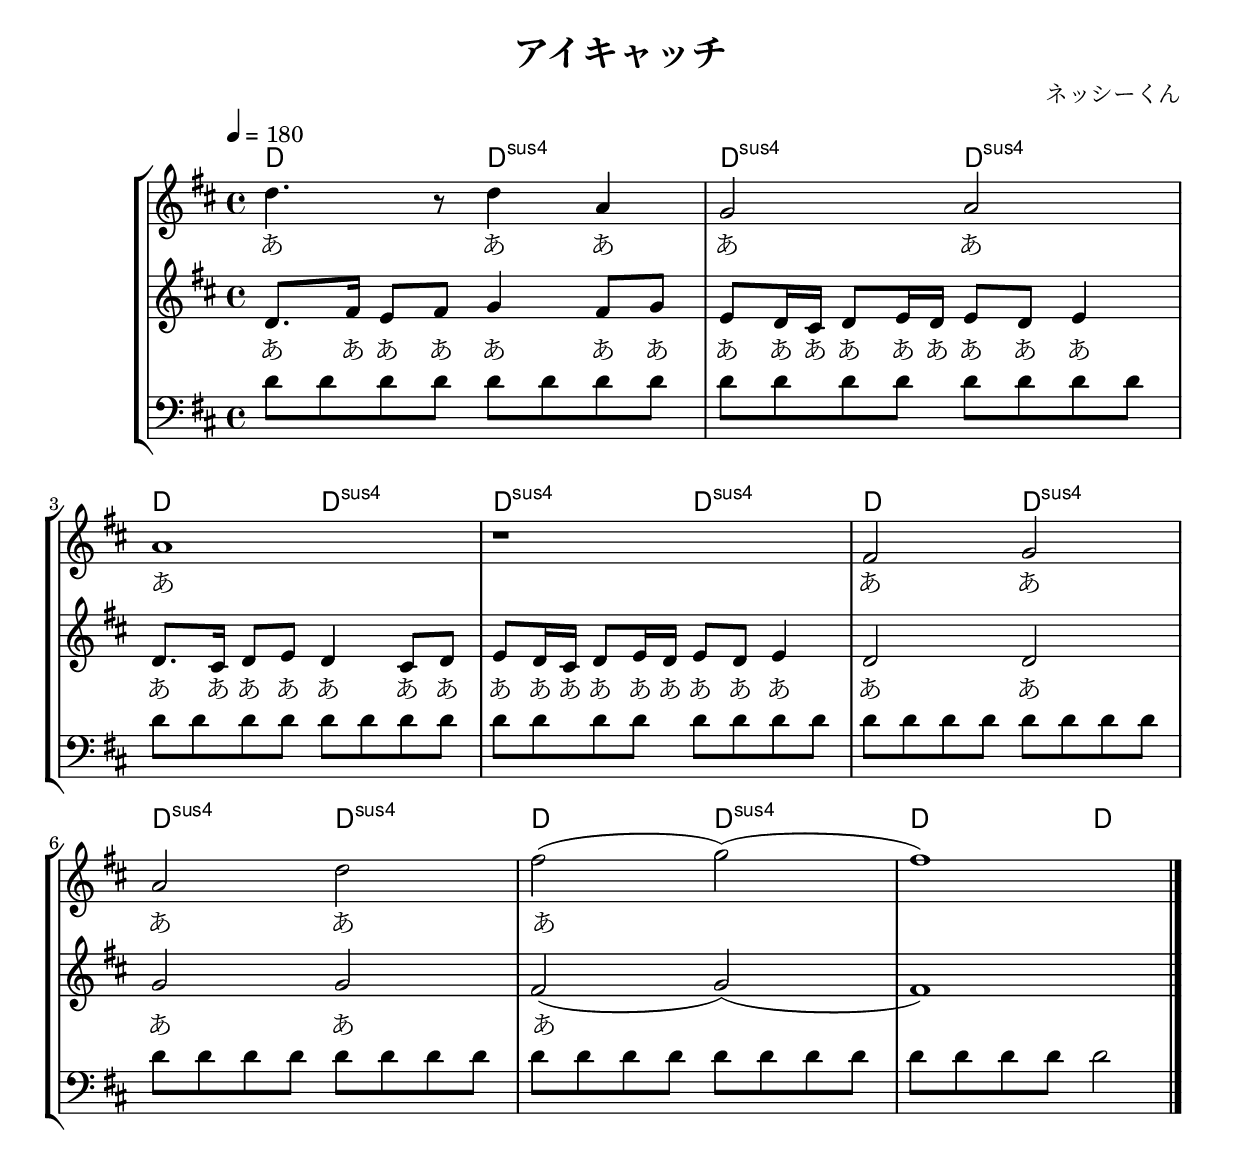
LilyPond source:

\version "2.12.1"

\header {
	title = \markup {アイキャッチ}
	composer = \markup \center-column {ネッシーくん}
}

harmony = \chordmode {
	d2 d:sus4 d:sus4 d:sus4 d d:sus4 d:sus4 d:sus4 d d:sus4 d:sus4 d:sus4 d d:sus4 d d 
}

melody = {
	\set Staff.midiInstrument = #"Brass Section"
		\key d \major
	\tempo 4 = 180
d''4.  r8  d''4  a'4 
	g'2  a'2 
	a'1 
	r1 
	fis'2  g'2 
	a'2  d''2 
	fis''2  (g''2) 
	(fis''1)
}

words = \lyricmode {
	あ  あ  あ  あ  あ  あ  あ  あ  あ  あ  あ  
}

secondmelody = {
	\set Staff.midiInstrument = #"Synth Bass 2"
		\key d \major
	\tempo 4 = 180
d'8.  fis'16  e'8  fis'8  g'4  fis'8  g'8 
	e'8  d'16  cis'16  d'8  e'16  d'16  e'8  d'8  e'4 
	d'8.  cis'16  d'8  e'8  d'4  cis'8  d'8 
	e'8  d'16  cis'16  d'8  e'16  d'16  e'8  d'8  e'4 
	d'2  d'2 
	g'2  g'2 
	fis'2  (g'2) 
	(fis'1)
}

secondwords = \lyricmode {
	あ  あ  あ  あ  あ  あ  あ  あ  あ  あ  あ  あ  あ  あ  あ  あ  あ  あ  あ  あ  あ  あ  あ  あ  あ  あ  あ  あ  あ  あ  あ  あ  あ  あ  あ  あ  あ  
}

tempochange = {
	\tempo 4 = 180
	r1 | r1 | r1 | r1 | r1 | r1 | r1 | r1 \bar "|."
}

mainacc = {
	\clef bass
	\set Staff.midiInstrument = #"Synth Bass 1"
	\key d \major
	\tempo 4 = 180
	d'8 d'8 d'8 d'8
	d'8 d'8 d'8 d'8
	d'8 d'8 d'8 d'8
	d'8 d'8 d'8 d'8
	d'8 d'8 d'8 d'8
	d'8 d'8 d'8 d'8
	d'8 d'8 d'8 d'8
	d'8 d'8 d'8 d'8
	d'8 d'8 d'8 d'8
	d'8 d'8 d'8 d'8
	d'8 d'8 d'8 d'8
	d'8 d'8 d'8 d'8
	d'8 d'8 d'8 d'8
	d'8 d'8 d'8 d'8
	d'8 d'8 d'8 d'8
	d'2
	\bar "|."
}

subacc = {
	\clef bass
	\set Staff.midiInstrument = #"Electric Piano2"
	\key d \major
	\tempo 4 = 180
	d'8 <fis' a' d''>16 <fis' a' d''>16   <fis' a' d''>16 <fis' a' d''>16   fis'16 <fis' a' d''>16
	d'8 <g' a' d''>16 <g' a' d''>16   <g' a' d''>16 <g' a' d''>16   g'16 <g' a' d''>16
	d'8 <g' a' d''>16 <g' a' d''>16   <g' a' d''>16 <g' a' d''>16   g'16 <g' a' d''>16
	d'8 <g' a' d''>16 <g' a' d''>16   <g' a' d''>16 <g' a' d''>16   g'16 <g' a' d''>16
	d'8 <fis' a' fis''>16 <fis' a' fis''>16   <fis' a' fis''>16 <fis' a' fis''>16   fis'16 <fis' a' fis''>16
	d'8 <g' a' d''>16 <g' a' d''>16   <g' a' d''>16 <g' a' d''>16   g'16 <g' a' d''>16
	d'8 <g' a' d''>16 <g' a' d''>16   <g' a' d''>16 <g' a' d''>16   g'16 <g' a' d''>16
	d'8 <g' a' d''>16 <g' a' d''>16   <g' a' d''>16 <g' a' d''>16   g'16 <g' a' d''>16
	d'8 <fis' a' d''>16 <fis' a' d''>16   <fis' a' d''>16 <fis' a' d''>16   fis'16 <fis' a' d''>16
	d'8 <g' a' d''>16 <g' a' d''>16   <g' a' d''>16 <g' a' d''>16   g'16 <g' a' d''>16
	d'8 <g' a' d''>16 <g' a' d''>16   <g' a' d''>16 <g' a' d''>16   g'16 <g' a' d''>16
	d'8 <g' a' d''>16 <g' a' d''>16   <g' a' d''>16 <g' a' d''>16   g'16 <g' a' d''>16
	d'8 <fis' a' d''>16 <fis' a' d''>16   <fis' a' d''>16 <fis' a' d''>16   fis'16 <fis' a' d''>16
	d'8 <g' a' d''>16 <g' a' d''>16   <g' a' d''>16 <g' a' d''>16   g'16 <g' a' d''>16
	d'8 <a' a' fis''>16 <a' a' fis''>16   <a' a' fis''>16 <a' a' fis''>16   a'16 <a' a' fis''>16
	d'8 <fis' a' fis''>16 <fis' a' fis''>16 <d' fis' a' fis''>4
	\bar "|."
}

percA = {
	\drummode {
	r1  |hh4 hh4 hh4 hh4  |r1  |hh4 hh4 hh4 hh4  |r1  |hh4 hh4 hh4 hh4  |r1  |hh4 hh4 hh2  \bar "|."
	}
}

percB = {
	\drummode {
	sn4 sn4 sn4 sn4  |r4 sn2 sn8. sn16  |sn4 sn4 sn4 sn4  |r4 sn2 sn8. sn16  |sn4 sn4 sn4 sn4  |r4 sn2 sn8. sn16  |sn4 sn4 sn4 sn4  |r4 sn4 r16 sn16 sn16 sn16 sn16 sn16 sn16 sn16  \bar "|."
	}
}

percC = {
	\drummode {
	bd16 bd16 bd16 bd16 bd16 bd16 bd16 bd16 bd16 bd16 bd16 bd16 bd16 bd16 bd16 bd16  |bd8 bd8 bd8 bd8 bd8 bd8 bd8 bd8  |bd16 bd16 bd16 bd16 bd16 bd16 bd16 bd16 bd16 bd16 bd16 bd16 bd16 bd16 bd16 bd16  |bd8 bd8 bd8 bd8 bd8 bd8 bd8 bd8  |bd16 bd16 bd16 bd16 bd16 bd16 bd16 bd16 bd16 bd16 bd16 bd16 bd16 bd16 bd16 bd16  |bd8 bd8 bd8 bd8 bd8 bd8 bd8 bd8  |bd16 bd16 bd16 bd16 bd16 bd16 bd16 bd16 bd16 bd16 bd16 bd16 bd16 bd16 bd16 bd16  |bd8 bd8 bd8 bd8 bd8 bd8 bd8 bd8  \bar "|."
	}
}

percD = {
	\drummode {
	r1  |r8 hho4 hho4 hho4 hho8  |r1  |r8 hho4 hho4 hho4 hho8  |r1  |r8 hho4 hho4 hho4 hho8  |r1  |r8 hho4 hho2 r8  \bar "|."
	}
}

percE = {
	\drummode {
	cymc4 cymc4 cymc4 cymc4  |r1 |cymc4 cymc4 cymc4 cymc4  |r1 |cymc4 cymc4 cymc4 cymc4  |r1 |cymc4 cymc4 cymc4 cymc4  |r1 \bar "|."
	}
}

percF = {
	\drummode {
	r8 tommh2 tommh8. tommh16 tommh8  |r1 |r8 tommh2 tommh8. tommh16 tommh8  |r1 |r8 tommh2 tommh8. tommh16 tommh8  |r1 |r8 tommh2 tommh8. tommh16 tommh8  |r1 \bar "|."
	}
}

percG = {
	\drummode {
	r4. toml16 toml2 toml16  |r1 |r4. toml16 toml2 toml16  |r1 |r4. toml16 toml2 toml16  |r1 |r4. toml16 toml2 toml16  |r1 \bar "|."
	}
}

\score {
	<<
		\new StaffGroup <<
			\new ChordNames {\harmony}
			\new Voice = "melody" {\melody}
			\new Lyrics \lyricsto "melody" \words
			\new Voice = "secondmelody" {\secondmelody}
			\new Lyrics \lyricsto "secondmelody" \secondwords
			\new Staff = "mainacc" {\mainacc}
		>>
	>>
	\layout { }
}
